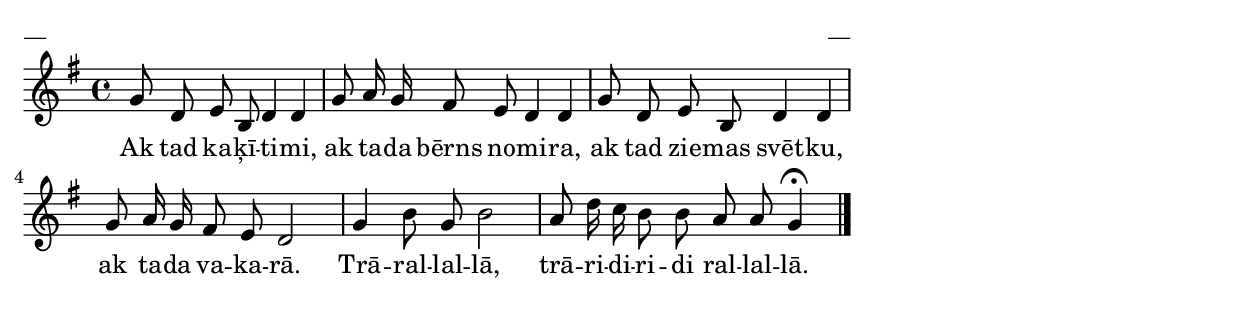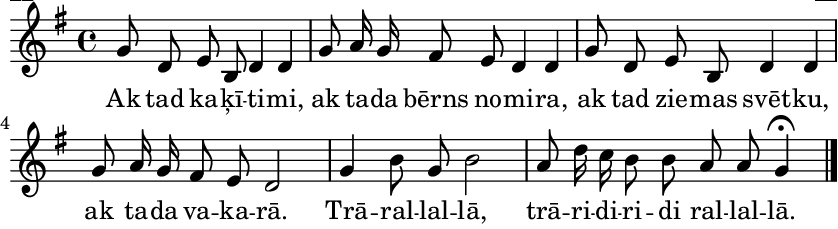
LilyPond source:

\version "2.13.18"
#(ly:set-option 'crop #t)

%\header {
%    title = "Ak tad kaķītim"
%}
% Dievsētas ļaudis. Gadskārtu dziesmas. 2007 (#38)
\paper {
line-width = 14\cm
left-margin = 0.4\cm
between-system-padding = 0.1\cm
between-system-space = 0.1\cm
}
\layout {
indent = #0
ragged-last = ##f
}


voiceA = \relative c' {
\clef "treble"
\key g \major
\time 4/4
g'8 d e b d4 d | g8 a16 g fis8 e d4 d | g8 d e b d4 d | 
g8 a16 g fis8 e d2 | g4 b8 g b2 | a8 d16 c b8 b a a g4\fermata
\bar "|."
}

lyricA = \lyricmode {
Ak tad ka -- ķī -- ti -- mi, ak ta -- da bērns no -- mi -- ra, 
ak tad zie -- mas svēt -- ku, ak ta -- da va -- ka -- rā. 
Trā -- ral -- lal -- lā, trā -- ri -- di -- ri -- di ral -- lal -- lā. 
} 



fullScore = <<
\new Staff {
<<
\new Voice = "voiceA" { \oneVoice \autoBeamOff \voiceA }
\new Lyrics \lyricsto "voiceA" \lyricA
>>
}
>>

\score {
\fullScore
\header { piece = "__" opus = "__" }
}
\markup { \with-color #(x11-color 'white) \sans \smaller "__" }
\score {
\unfoldRepeats
\fullScore
\midi {
\context { \Staff \remove "Staff_performer" }
\context { \Voice \consists "Staff_performer" }
}
}


